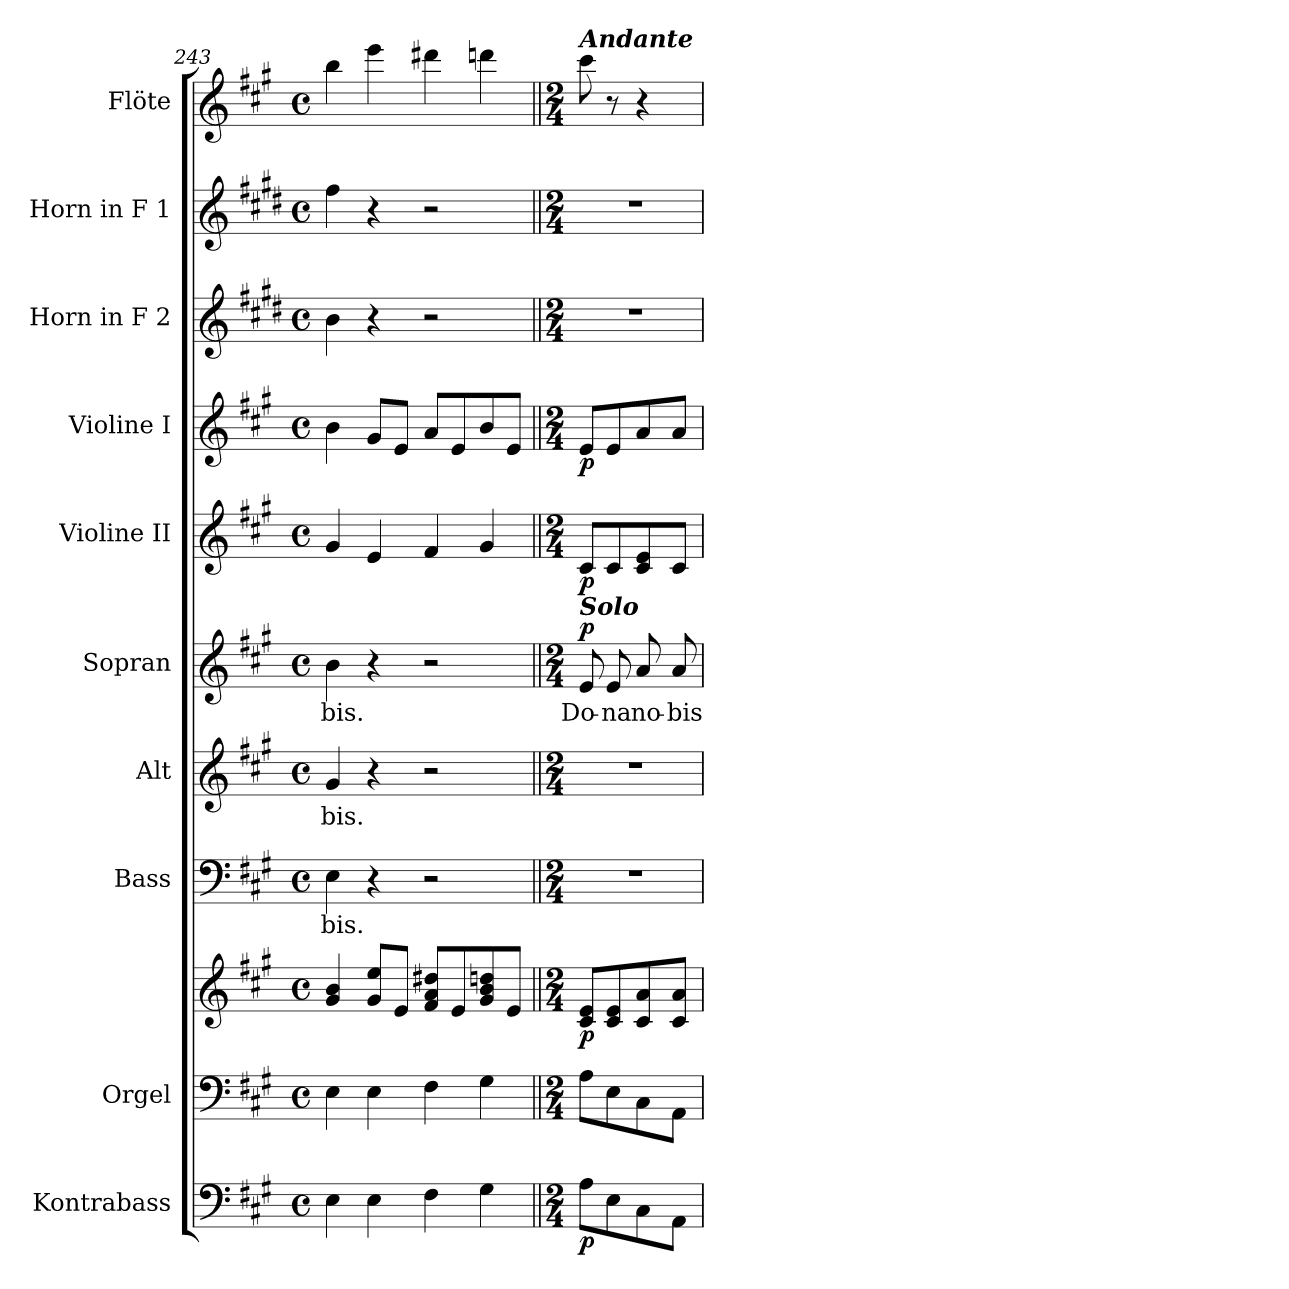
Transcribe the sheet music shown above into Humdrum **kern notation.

**kern	**dynam	**kern	**kern	**dynam	**kern	**text	**kern	**text	**kern	**text	**dynam	**kern	**dynam	**kern	**dynam	**kern	**kern	**kern
*part10	*part10	*part9	*part9	*part9	*part8	*part8	*part7	*part7	*part6	*part6	*part6	*part5	*part5	*part4	*part4	*part3	*part2	*part1
*staff11	*staff11	*staff10	*staff9	*staff9/10	*staff8	*staff8	*staff7	*staff7	*staff6	*staff6	*staff6	*staff5	*staff5	*staff4	*staff4	*staff3	*staff2	*staff1
*I"Kontrabass	*	*I"Orgel	*	*	*I"Bass	*	*I"Alt	*	*I"Sopran	*	*	*I"Violine II	*	*I"Violine I	*	*I"Horn in F 2	*I"Horn in F 1	*I"Flöte
*I'Kb.	*	*I'Org.	*	*	*I'B.	*	*I'A.	*	*I'S.	*	*	*I'Vl. II	*	*I'Vl. I	*	*	*	*I'Fl.
*clefF4	*	*clefF4	*clefG2	*	*clefF4	*	*clefG2	*	*clefG2	*	*	*clefG2	*	*clefG2	*	*clefG2	*clefG2	*clefG2
*ITrd7c12	*	*	*	*	*	*	*	*	*	*	*	*	*	*	*	*ITrd4c7	*ITrd4c7	*
*k[f#c#g#]	*	*k[f#c#g#]	*k[f#c#g#]	*	*k[f#c#g#]	*	*k[f#c#g#]	*	*k[f#c#g#]	*	*	*k[f#c#g#]	*	*k[f#c#g#]	*	*k[f#c#g#]	*k[f#c#g#]	*k[f#c#g#]
*A:	*	*A:	*A:	*	*A:	*	*A:	*	*A:	*	*	*A:	*	*A:	*	*A:	*A:	*A:
*M4/4	*	*M4/4	*M4/4	*	*M4/4	*	*M4/4	*	*M4/4	*	*	*M4/4	*	*M4/4	*	*M4/4	*M4/4	*M4/4
*met(c)	*	*met(c)	*met(c)	*	*met(c)	*	*met(c)	*	*met(c)	*	*	*met(c)	*	*met(c)	*	*met(c)	*met(c)	*met(c)
=243	=243	=243	=243	=243	=243	=243	=243	=243	=243	=243	=243	=243	=243	=243	=243	=243	=243	=243
!	!	!	!	!	!	!LO:LY:b	!	!LO:LY:b	!	!LO:LY:b	!	!	!	!	!	!	!	!
4EE\	.	4E\	4g#/ 4b/	.	4E\	-bis.	4g#/	-bis.	4b\	-bis.	.	4g#/	.	4b\	.	4e\	4b\	4bb\
4EE\	.	4E\	8g#/ 8ee/L	.	4r	.	4r	.	4r	.	.	4e/	.	8g#/L	.	4r	4r	4eee\
.	.	.	8e/J	.	.	.	.	.	.	.	.	.	.	8e/J	.	.	.	.
4FF#\	.	4F#\	8f#/ 8a/ 8dd#X/L	.	2r	.	2r	.	2r	.	.	4f#/	.	8a/L	.	2r	2r	4ddd#X\
.	.	.	8e/	.	.	.	.	.	.	.	.	.	.	8e/	.	.	.	.
4GG#\	.	4G#\	8g#/ 8b/ 8ddn/	.	.	.	.	.	.	.	.	4g#/	.	8b/	.	.	.	4dddn\
.	.	.	8e/J	.	.	.	.	.	.	.	.	.	.	8e/J	.	.	.	.
!!LO:PB:g=z
=244||	=244||	=244||	=244||	=244||	=244||	=244||	=244||	=244||	=244||	=244||	=244||	=244||	=244||	=244||	=244||	=244||	=244||	=244||
*M2/4	*	*M2/4	*M2/4	*	*M2/4	*	*M2/4	*	*M2/4	*	*	*M2/4	*	*M2/4	*	*M2/4	*M2/4	*M2/4
!	!	!	!	!	!	!	!	!	!	!	!	!	!	!	!	!	!	!LO:TX:a:Bi:t=Andante
!	!	!	!	!	!	!	!	!	!LO:TX:a:Bi:t=Solo	!	!	!	!	!	!	!	!	!
!	!LO:DY:b	!	!	!LO:DY:b	!	!	!	!	!	!LO:LY:b	!LO:DY:a	!	!LO:DY:b	!	!LO:DY:b	!	!	!
8AA\L	p	8A\L	8c#/ 8e/L	p	2r	.	2r	.	8e/	Do-	p	8c#/L	p	8e/L	p	2r	2r	8ccc#\
!	!	!	!	!	!	!	!	!	!	!LO:LY:b	!	!	!	!	!	!	!	!
8EE\	.	8E\	8c#/ 8e/	.	.	.	.	.	8e/	-na	.	8c#/	.	8e/	.	.	.	8r
!	!	!	!	!	!	!	!	!	!	!LO:LY:b	!	!	!	!	!	!	!	!
8CC#\	.	8C#\	8c#/ 8a/	.	.	.	.	.	8a/	no-	.	8c#/ 8e/	.	8a/	.	.	.	4r
!	!	!	!	!	!	!	!	!	!	!LO:LY:b	!	!	!	!	!	!	!	!
8AAA\J	.	8AA\J	8c#/ 8a/J	.	.	.	.	.	8a/	-bis	.	8c#/J	.	8a/J	.	.	.	.
=	=	=	=	=	=	=	=	=	=	=	=	=	=	=	=	=	=	=
*-	*-	*-	*-	*-	*-	*-	*-	*-	*-	*-	*-	*-	*-	*-	*-	*-	*-	*-
